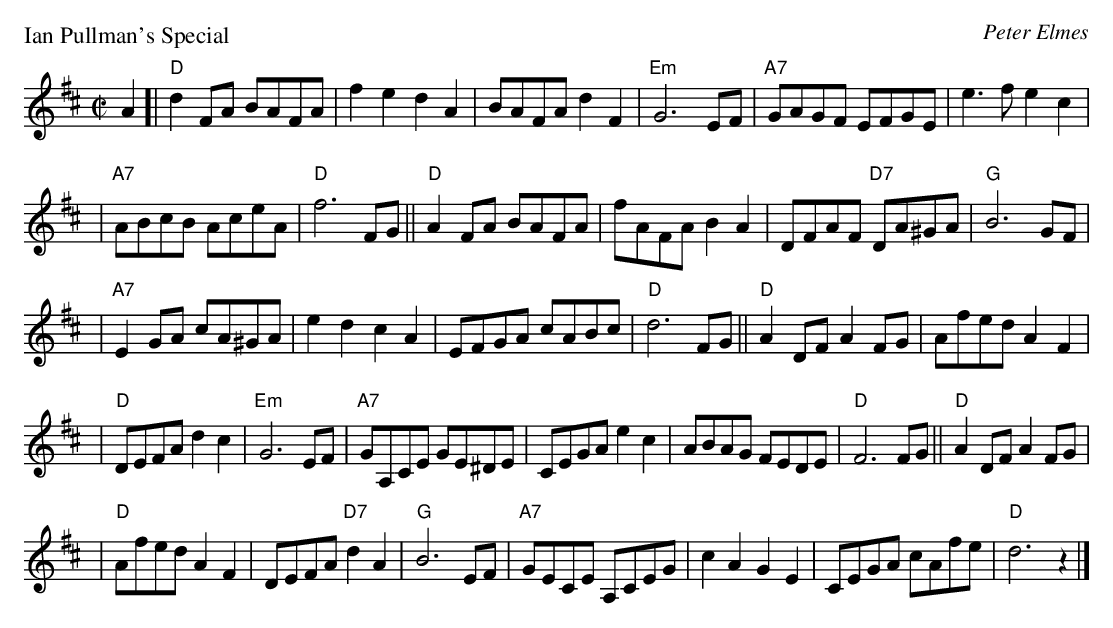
X:1
P: Ian Pullman's Special
C: Peter Elmes
M: C|
L: 1/8
K: D
A2 \
[| "D"d2FA BAFA | f2e2 d2A2 | BAFA d2F2 | "Em"G6 EF | "A7"GAGF EFGE | e3f e2c2 |
| "A7"ABcB AceA | "D"f6 FG || "D"A2FA BAFA | fAFA B2A2 | DFAF "D7"DA^GA | "G"B6 GF |
| "A7"E2GA cA^GA | e2d2 c2A2 | EFGA cABc | "D"d6 FG || "D"A2DF A2FG | Afed A2F2 |
| "D"DEFA d2c2 | "Em"G6 EF | "A7"GA,CE GE^DE | CEGA e2c2 | ABAG FEDE | "D"F6 FG || "D"A2DF A2FG |
| "D"Afed A2F2 | DEFA "D7"d2A2 | "G"B6 EF | "A7"GECE A,CEG | c2A2 G2E2 | CEGA cAfe | "D"d6 z2 |]
